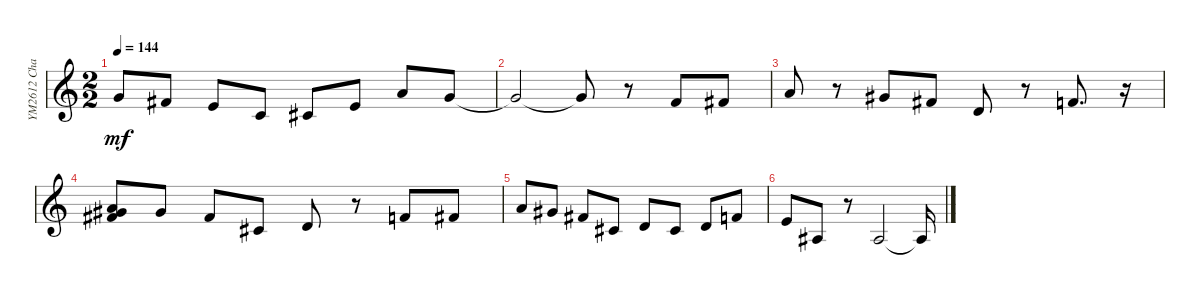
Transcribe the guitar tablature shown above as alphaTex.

\track ("YM2612 Channel 4" "YM2612 Cha") {instrument clarinet}
\staff {score}
\tuning (E4 B3 G3 D3 A2 E2 B1) {hide}
\ts (2 2)
\tempo 144
\clef g2
\ks c
3.1.8{dy mf} 2.1.8 0.1.8 1.2.8 2.2.8 0.1.8 5.1.8 3.1.8 |
3.1{t}.2 3.1{t}.8 r.8 1.1.8 2.1.8 |
5.1.8 r.8 4.1.8 2.1.8 3.2.8 r.8 1.1.8{d} r.16 |
(2.1 9.2 14.3).8 4.1.8 2.1.8 2.2.8 3.2.8 r.8 1.1.8 2.1.8 |
5.1.8 4.1.8 2.1.8 2.2.8 3.2.8 2.2.8 3.2.8 1.1.8 |
0.1.8 3.3.8 r.8 3.3.2 3.3{t}.16
